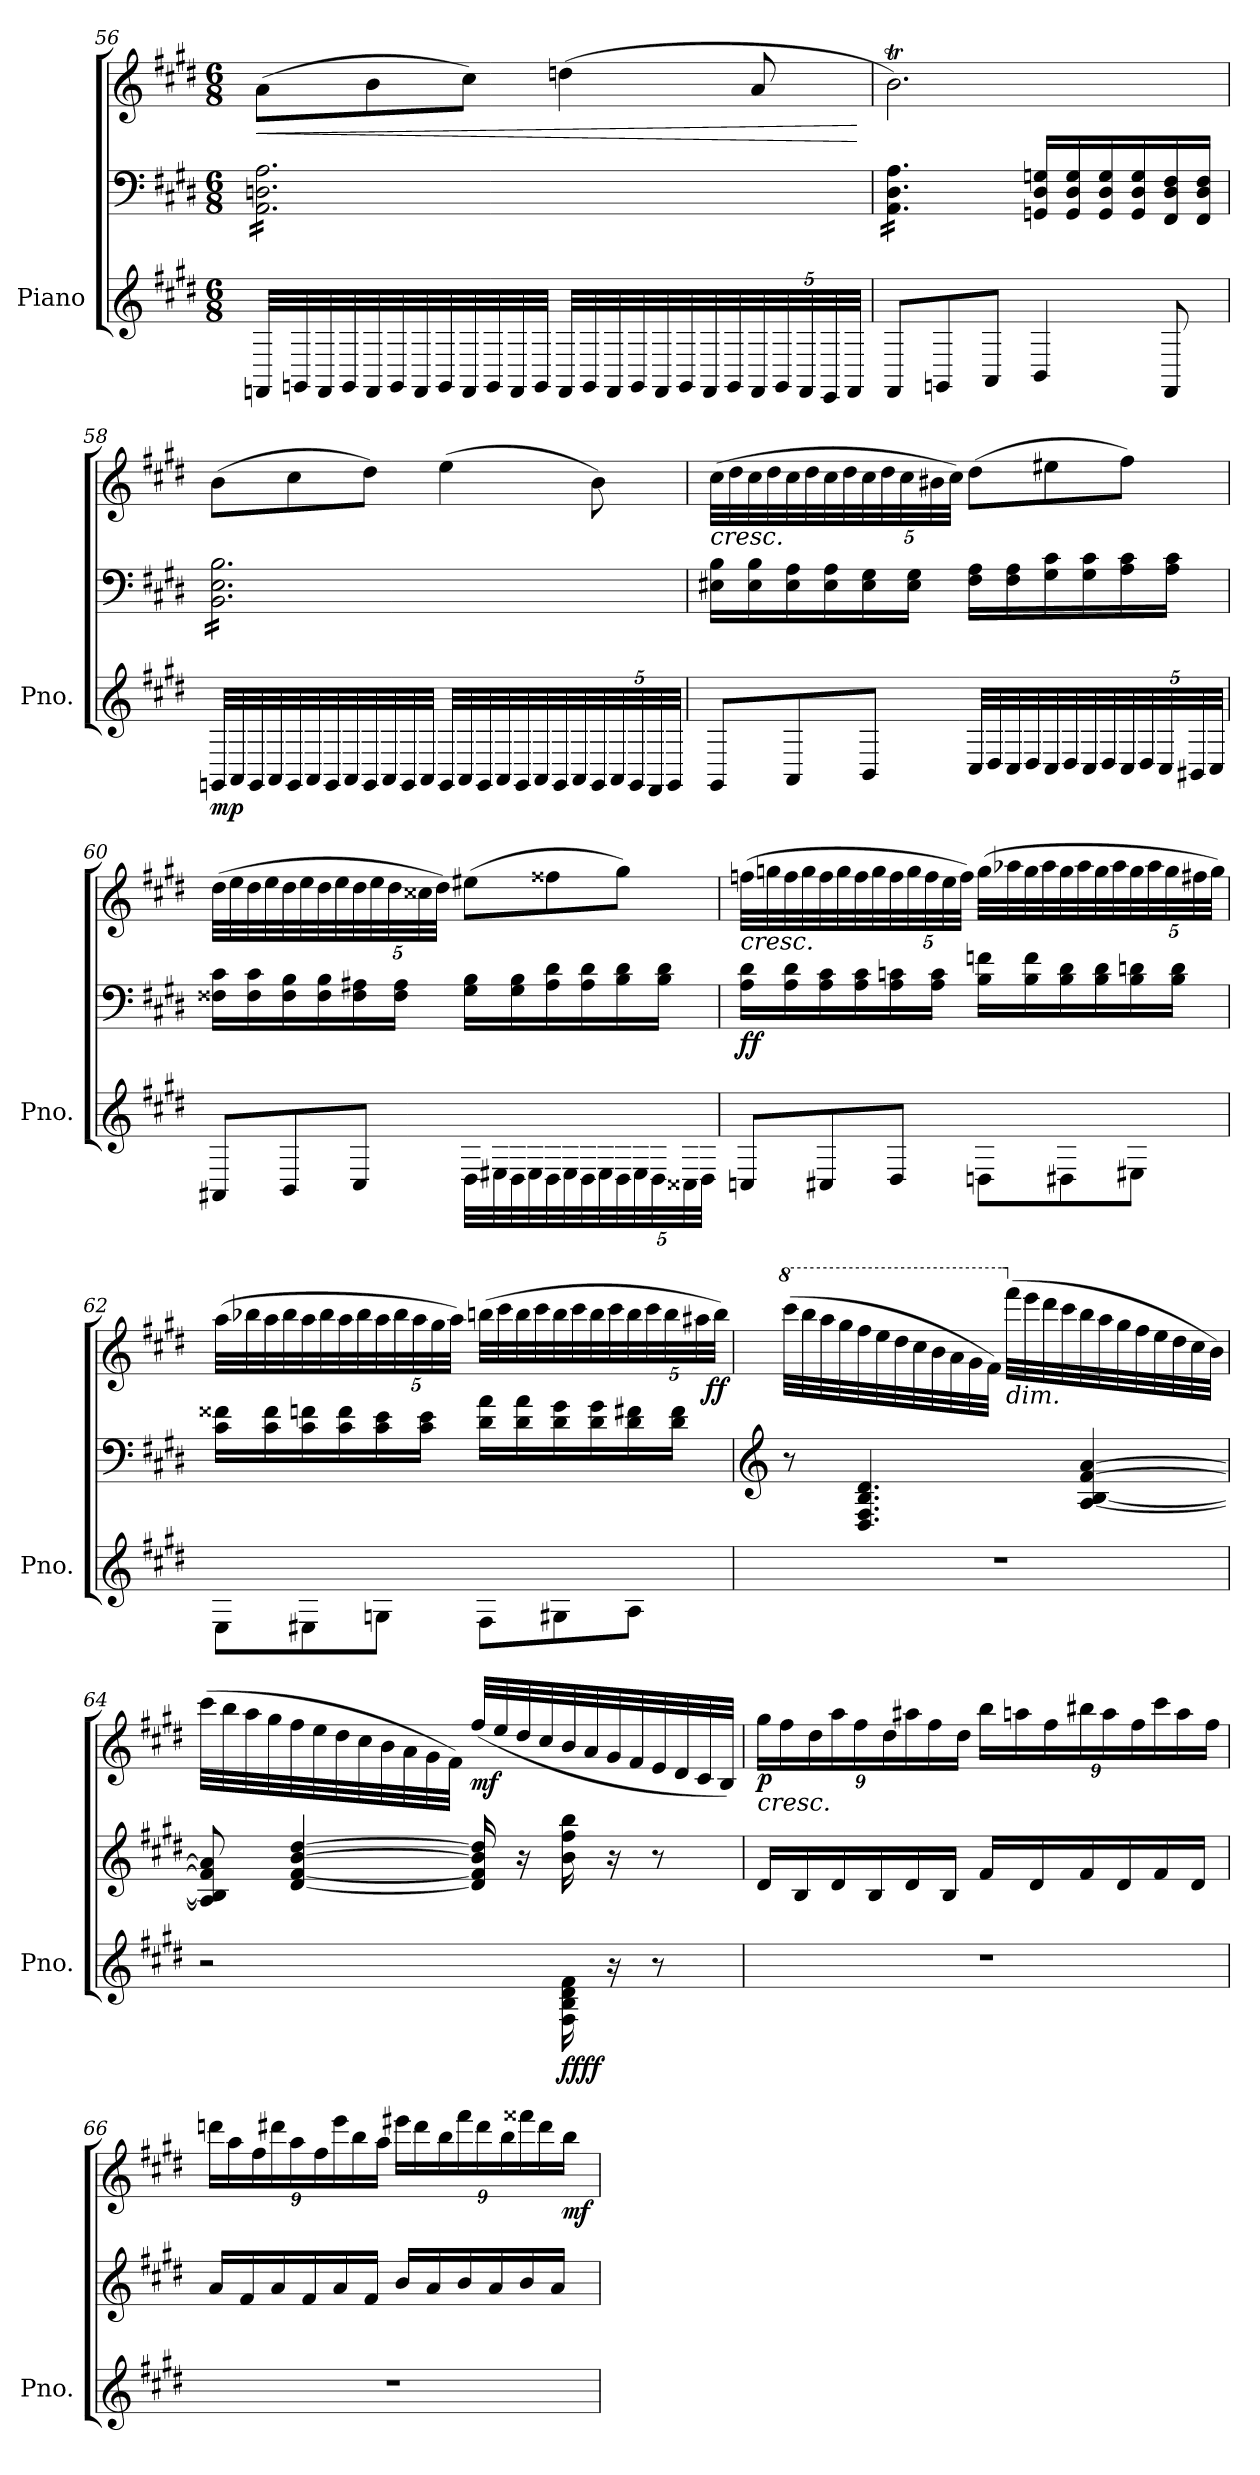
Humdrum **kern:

**kern	**kern	**kern	**dynam
*part1	*part1	*part1	*part1
*staff3	*staff2	*staff1	*staff1/2/3
*I"Piano	*	*	*
*I'Pno.	*	*	*
*clefG2	*clefF4	*clefG2	*
*k[f#c#g#d#]	*k[f#c#g#d#]	*k[f#c#g#d#]	*
*M6/8	*M6/8	*M6/8	*
=56	=56	=56	=56
!	!	!	!LO:HP:b
!	!	!	!LO:DY:n=1:b=3
!	!	!	!LO:DY:n=2:b=2
*	*tremolo	*	*
32FFn/LLL	16AA\ 16Dn\ 16A\LL	(>8a\L	< p mp
32GGn/	.	.	.
32FF/	16AA\ 16Dn\ 16A\	.	.
32GG/	.	.	.
32FF/	16AA\ 16Dn\ 16A\	8b\	.
32GG/	.	.	.
32FF/	16AA\ 16Dn\ 16A\	.	.
32GG/	.	.	.
32FF/	16AA\ 16Dn\ 16A\	8cc#\J)	.
32GG/	.	.	.
32FF/	16AA\ 16Dn\ 16A\	.	.
32GG/JJJ	.	.	.
32FF/LLL	16AA\ 16Dn\ 16A\	(>4ddn\	.
32GG/	.	.	.
32FF/	16AA\ 16Dn\ 16A\	.	.
32GG/	.	.	.
32FF/	16AA\ 16Dn\ 16A\	.	.
32GG/	.	.	.
32FF/	16AA\ 16Dn\ 16A\	.	.
32GG/	.	.	.
*Xbrackettup	*	*	*
40FF/	16AA\ 16Dn\ 16A\	8a/	.
40GG/	.	.	.
40FF/	.	.	.
.	16AA\ 16Dn\ 16A\JJ	.	.
40EE/	.	.	.
40FF/JJJ	.	.	.
.	.	.	[
=57	=57	=57	=57
!	!	!	!LO:DY:b=3
!	!	!	!LO:DY:n=1:b
8FF#/L	16AA\ 16D#\ 16A\LL	2.bT\)	mf mf
.	16AA\ 16D#\ 16A\	.	.
8GGn/	16AA\ 16D#\ 16A\	.	.
.	16AA\ 16D#\ 16A\	.	.
8AA/J	16AA\ 16D#\ 16A\	.	.
.	16AA\ 16D#\ 16A\JJ	.	.
*	*Xtremolo	*	*
4BB/	16GGn/ 16D#/ 16Gn/LL	.	.
.	16GG/ 16D#/ 16G/	.	.
.	16GG/ 16D#/ 16G/	.	.
.	16GG/ 16D#/ 16G/	.	.
8FF#/	16FF#/ 16D#/ 16F#/	.	.
.	16FF#/ 16D#/ 16F#/JJ	.	.
!!LO:LB:g=z
=58	=58	=58	=58
!	!	!	!LO:DY:b=3
*	*tremolo	*	*
32GGn/LLL	16BB\ 16E\ 16B\LL	(>8b\L	mp
32AA/	.	.	.
32GG/	16BB\ 16E\ 16B\	.	.
32AA/	.	.	.
32GG/	16BB\ 16E\ 16B\	8cc#\	.
32AA/	.	.	.
32GG/	16BB\ 16E\ 16B\	.	.
32AA/	.	.	.
32GG/	16BB\ 16E\ 16B\	8dd#\J)	.
32AA/	.	.	.
32GG/	16BB\ 16E\ 16B\	.	.
32AA/JJJ	.	.	.
32GG/LLL	16BB\ 16E\ 16B\	(>4ee\	.
32AA/	.	.	.
32GG/	16BB\ 16E\ 16B\	.	.
32AA/	.	.	.
32GG/	16BB\ 16E\ 16B\	.	.
32AA/	.	.	.
32GG/	16BB\ 16E\ 16B\	.	.
32AA/	.	.	.
40GG/	16BB\ 16E\ 16B\	8b\)	.
40AA/	.	.	.
40GG/	.	.	.
.	16BB\ 16E\ 16B\JJ	.	.
*	*Xtremolo	*	*
40FF#/	.	.	.
40GG/JJJ	.	.	.
=59	=59	=59	=59
!	!	!LO:TX:b:i:t=cresc.	!
!	!	!	!LO:DY:b=3
!	!	!	!LO:DY:n=1:b=2
8GG#/L	16E#X\ 16B\LL	(>32cc#\LLL	mf mf
.	.	32dd#\	.
.	16E#\ 16B\	32cc#\	.
.	.	32dd#\	.
8AA/	16E#\ 16A\	32cc#\	.
.	.	32dd#\	.
.	16E#\ 16A\	32cc#\	.
.	.	32dd#\	.
*	*	*Xbrackettup	*
8BB/J	16E#\ 16G#\	40cc#\	.
.	.	40dd#\	.
.	.	40cc#\	.
.	16E#\ 16G#\JJ	.	.
.	.	40b#X\	.
.	.	40cc#\JJJ)	.
32C#/LLL	16F#\ 16A\LL	(>8dd#\L	.
32D#/	.	.	.
32C#/	16F#\ 16A\	.	.
32D#/	.	.	.
32C#/	16G#\ 16c#\	8ee#X\	.
32D#/	.	.	.
32C#/	16G#\ 16c#\	.	.
32D#/	.	.	.
40C#/	16A\ 16c#\	8ff#\J)	.
40D#/	.	.	.
40C#/	.	.	.
.	16A\ 16c#\JJ	.	.
40BB#X/	.	.	.
40C#/JJJ	.	.	.
!!LO:LB:g=z
=60	=60	=60	=60
8AA#X/L	16F##X\ 16c#\LL	(>32dd#\LLL	.
.	.	32ee\	.
.	16F##\ 16c#\	32dd#\	.
.	.	32ee\	.
8BB/	16F##\ 16B\	32dd#\	.
.	.	32ee\	.
.	16F##\ 16B\	32dd#\	.
.	.	32ee\	.
8C#/J	16F##\ 16A#X\	40dd#\	.
.	.	40ee\	.
.	.	40dd#\	.
.	16F##\ 16A#\JJ	.	.
.	.	40cc##X\	.
.	.	40dd#\JJJ)	.
32D#\LLL	16G#\ 16B\LL	(>8ee#X\L	.
32E#X\	.	.	.
32D#\	16G#\ 16B\	.	.
32E#\	.	.	.
32D#\	16A#\ 16d#\	8ff##X\	.
32E#\	.	.	.
32D#\	16A#\ 16d#\	.	.
32E#\	.	.	.
40D#\	16B\ 16d#\	8gg#\J)	.
40E#\	.	.	.
40D#\	.	.	.
.	16B\ 16d#\JJ	.	.
40C##X\	.	.	.
40D#\JJJ	.	.	.
=61	=61	=61	=61
!	!	!LO:TX:b:i:t=cresc.	!
!	!	!	!LO:DY:b=2
!	!	!	!LO:DY:n=1:b
8Cn/L	16A\ 16d#\LL	(>32ffn\LLL	f f
.	.	32ggn\	.
.	16A\ 16d#\	32ff\	.
.	.	32gg\	.
8C#X/	16A\ 16c#\	32ff\	.
.	.	32gg\	.
.	16A\ 16c#\	32ff\	.
.	.	32gg\	.
8D#/J	16A\ 16cn\	40ff\	.
.	.	40gg\	.
.	.	40ff\	.
.	16A\ 16c\JJ	.	.
.	.	40ee\	.
.	.	40ff\JJJ)	.
8Dn\L	16B\ 16fn\LL	(>32gg\LLL	.
.	.	32aa-X\	.
.	16B\ 16f\	32gg\	.
.	.	32aa-\	.
8D#X\	16B\ 16d#\	32gg\	.
.	.	32aa-\	.
.	16B\ 16d#\	32gg\	.
.	.	32aa-\	.
8E#X\J	16B\ 16dn\	40gg\	.
.	.	40aa-\	.
.	.	40gg\	.
.	16B\ 16d\JJ	.	.
.	.	40ff#X\	.
.	.	40gg\JJJ)	.
!!LO:LB:g=z
=62	=62	=62	=62
8E\L	16c#\ 16f##X\LL	(>32aa\LLL	.
.	.	32bb-X\	.
.	16c#\ 16f##\	32aa\	.
.	.	32bb-\	.
8E#X\	16c#\ 16fn\	32aa\	.
.	.	32bb-\	.
.	16c#\ 16f\	32aa\	.
.	.	32bb-\	.
8Gn\J	16c#\ 16e\	40aa\	.
.	.	40bb-\	.
.	.	40aa\	.
.	16c#\ 16e\JJ	.	.
.	.	40gg#\	.
.	.	40aa\JJJ)	.
8F#\L	16d#\ 16a\LL	(>32bbn\LLL	.
.	.	32ccc#\	.
.	16d#\ 16a\	32bb\	.
.	.	32ccc#\	.
8G#X\	16d#\ 16g#\	32bb\	.
.	.	32ccc#\	.
.	16d#\ 16g#\	32bb\	.
.	.	32ccc#\	.
8A\J	16d#\ 16f#X\	40bb\	.
.	.	40ccc#\	.
.	.	40bb\	.
.	16d#\ 16f#\JJ	.	.
.	.	40aa#X\	.
!	!	!	!LO:DY:b
.	.	40bb\JJJ)	ff
=63	=63	=63	=63
*	*clefG2	*	*
*	*	*8va	*
2.r	8r	(>32cccc#\LLL	.
.	.	32bbb\	.
.	.	32aaa\	.
.	.	32ggg#\	.
.	4.D#/ 4.F#/ 4.B/ 4.d#/	32fff#\	.
.	.	32eee\	.
.	.	32ddd#\	.
.	.	32ccc#\	.
.	.	32bb\	.
.	.	32aa\	.
.	.	32gg#\	.
.	.	32ff#\JJJ)	.
*	*	*X8va	*
!	!	!LO:TX:b:i:t=dim.	!
.	.	(>32fff#\LLL	.
.	.	32eee\	.
.	.	32ddd#\	.
.	.	32ccc#\	.
.	[4A/ [4B/ [4f#/ [4a/	32bb\	.
.	.	32aa\	.
.	.	32gg#\	.
.	.	32ff#\	.
.	.	32ee\	.
.	.	32dd#\	.
.	.	32cc#\	.
.	.	32b\JJJ)	.
!!LO:LB:g=z
=64	=64	=64	=64
2r	8A/] 8B/] 8f#/] 8a/]	(>32ccc#\LLL	.
.	.	32bb\	.
.	.	32aa\	.
.	.	32gg#\	.
.	[4d#/ [4f#/ [4b/ [4dd#/	32ff#\	.
.	.	32ee\	.
.	.	32dd#\	.
.	.	32cc#\	.
.	.	32b\	.
.	.	32a\	.
.	.	32g#\	.
.	.	32f#\JJJ)	.
!	!	!	!LO:DY:b
.	16d#/] 16f#/] 16b/] 16dd#/]	(<32ff#/LLL	mf
.	.	32ee/	.
.	16r	32dd#/	.
.	.	32cc#/	.
!	!	!	!LO:DY:b=3
!	!	!	!LO:DY:n=1:b=2
16F#\ 16B\ 16d#\ 16f#\	16b\ 16ff#\ 16bb\	32b/	ff ff
.	.	32a/	.
16r	16r	32g#/	.
.	.	32f#/	.
8r	8r	32e/	.
.	.	32d#/	.
.	.	32c#/	.
.	.	32B/JJJ)	.
=65	=65	=65	=65
!	!	!LO:TX:b:i:t=cresc.	!
!	!	!	!LO:DY:b
2.r	16d#/LL	24gg#\LL	p
.	.	24ff#\	.
.	16B/	.	.
.	.	24dd#\	.
.	16d#/	24aa\	.
.	.	24ff#\	.
.	16B/	.	.
.	.	24dd#\	.
.	16d#/	24aa#X\	.
.	.	24ff#\	.
.	16B/JJ	.	.
.	.	24dd#\JJ	.
.	16f#/LL	24bb\LL	.
.	.	24aan\	.
.	16d#/	.	.
.	.	24ff#\	.
.	16f#/	24bb#X\	.
.	.	24aa\	.
.	16d#/	.	.
.	.	24ff#\	.
.	16f#/	24ccc#\	.
.	.	24aa\	.
.	16d#/JJ	.	.
.	.	24ff#\JJ	.
!!LO:PB:g=z
=66	=66	=66	=66
2.r	16a/LL	24dddn\LL	.
.	.	24aa\	.
.	16f#/	.	.
.	.	24ff#\	.
.	16a/	24ddd#X\	.
.	.	24aa\	.
.	16f#/	.	.
.	.	24ff#\	.
.	16a/	24eee\	.
.	.	24bb\	.
.	16f#/JJ	.	.
.	.	24aa\JJ	.
.	16b/LL	24eee#X\LL	.
.	.	24ddd#\	.
.	16a/	.	.
.	.	24bb\	.
.	16b/	24fff#\	.
.	.	24ddd#\	.
.	16a/	.	.
.	.	24bb\	.
.	16b/	24fff##X\	.
.	.	24ddd#\	.
.	16a/JJ	.	.
!	!	!	!LO:DY:b
.	.	24bb\JJ	mf
=	=	=	=
*-	*-	*-	*-
